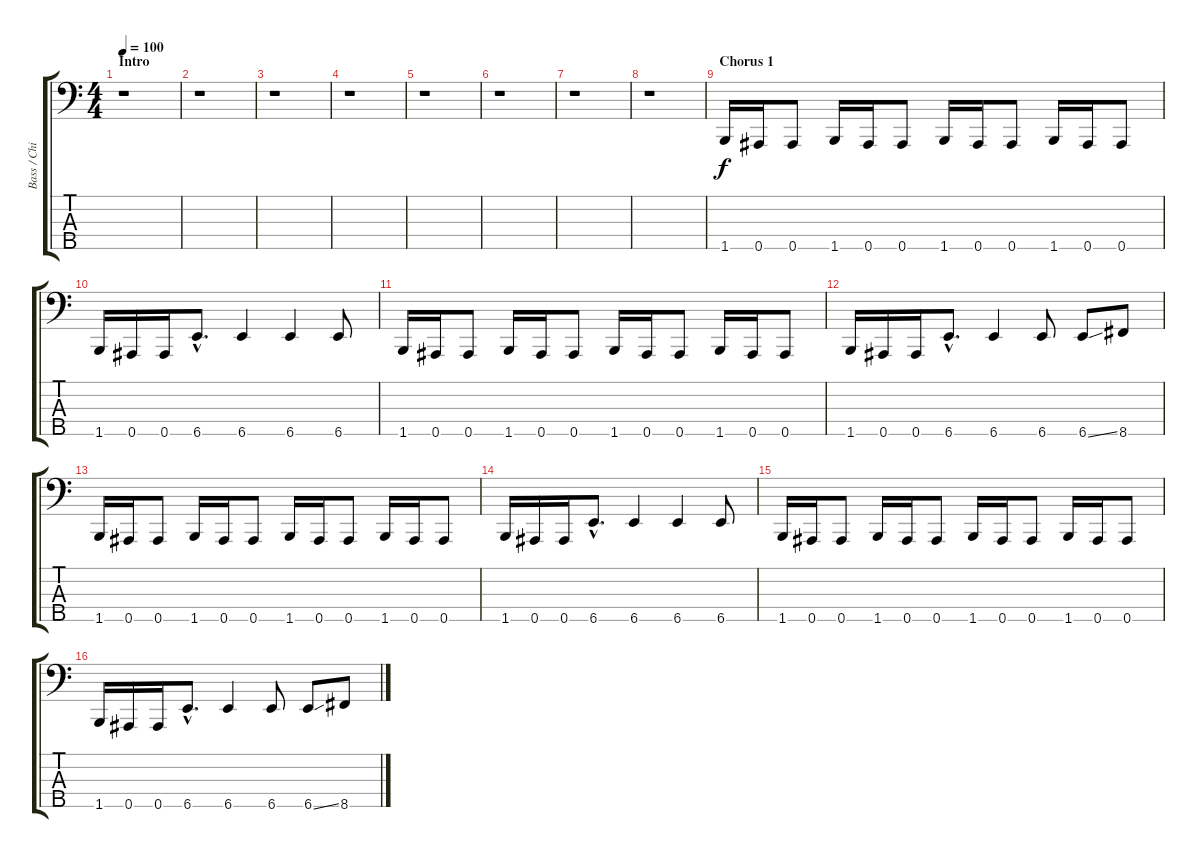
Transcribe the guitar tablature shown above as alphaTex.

\track ("Bass / Chi Cheng" "Bass / Chi") {instrument electricbassfinger}
\staff {score tabs}
\tuning (Ab2 Eb2 Bb1 F1 Bb0) {hide}
\ts (4 4)
\section ("" "Intro")
\tempo 100
\clef f4
\ks c
r.1{dy f instrument electricbassfinger} |
r.1 |
r.1 |
r.1 |
r.1 |
r.1 |
r.1 |
r.1 |
\section ("" "Chorus 1")
1.5.16 0.5.16 0.5.8 1.5.16 0.5.16 0.5.8 1.5.16 0.5.16 0.5.8 1.5.16 0.5.16 0.5.8 |
1.5.16 0.5.16 0.5.16 6.5{hac}.8{d} 6.5.4 6.5.4 6.5.8 |
1.5.16 0.5.16 0.5.8 1.5.16 0.5.16 0.5.8 1.5.16 0.5.16 0.5.8 1.5.16 0.5.16 0.5.8 |
1.5.16 0.5.16 0.5.16 6.5{hac}.8{d} 6.5.4 6.5.8 6.5{ss}.8 8.5.8 |
1.5.16 0.5.16 0.5.8 1.5.16 0.5.16 0.5.8 1.5.16 0.5.16 0.5.8 1.5.16 0.5.16 0.5.8 |
1.5.16 0.5.16 0.5.16 6.5{hac}.8{d} 6.5.4 6.5.4 6.5.8 |
1.5.16 0.5.16 0.5.8 1.5.16 0.5.16 0.5.8 1.5.16 0.5.16 0.5.8 1.5.16 0.5.16 0.5.8 |
1.5.16 0.5.16 0.5.16 6.5{hac}.8{d} 6.5.4 6.5.8 6.5{ss}.8 8.5.8
